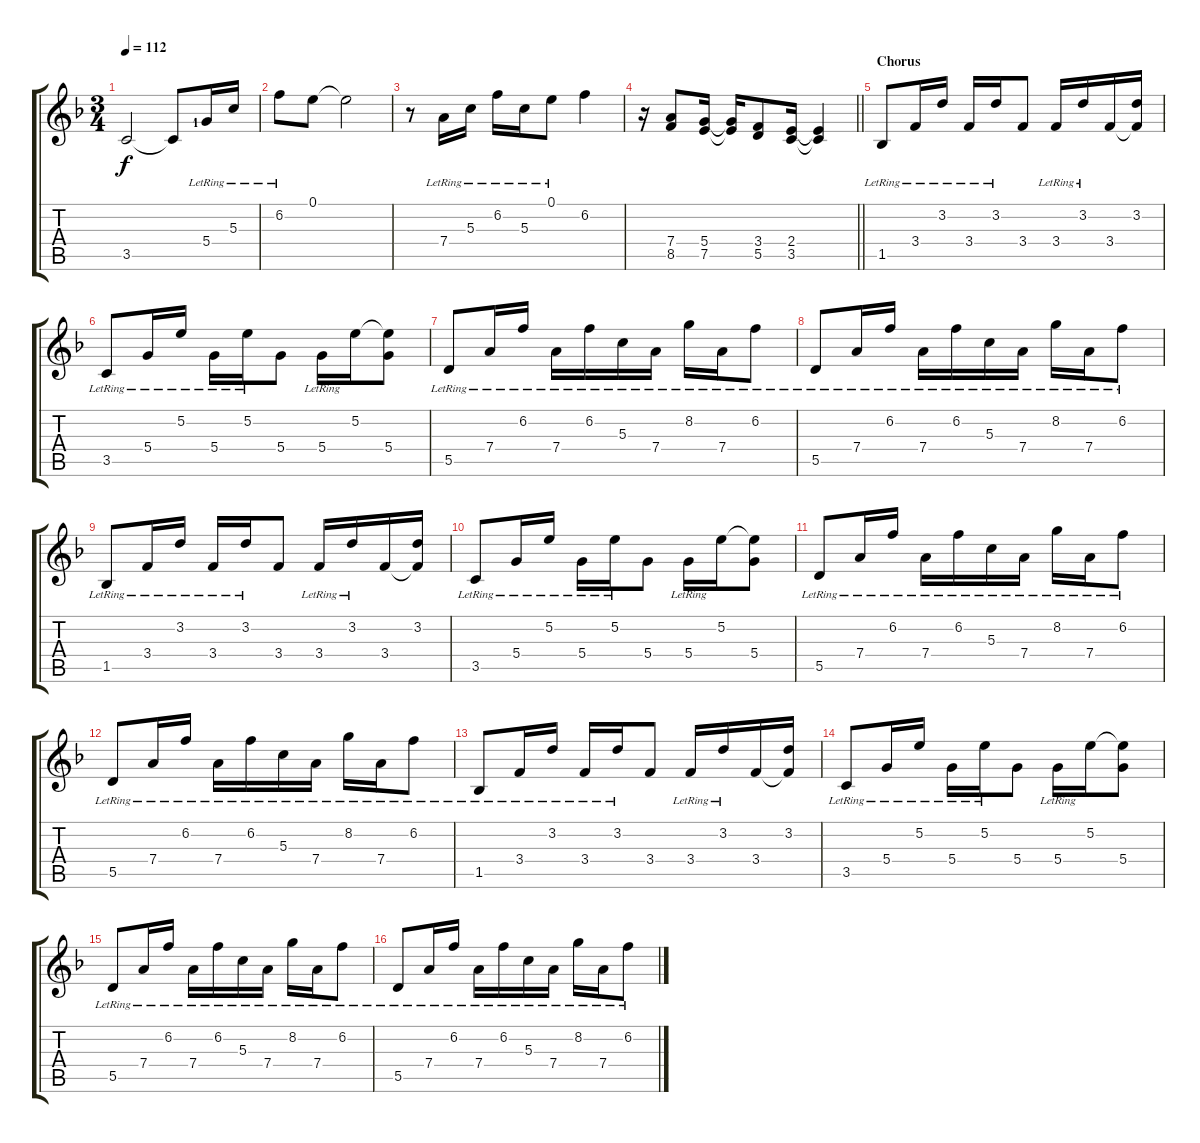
\track "" {instrument acousticguitarsteel}
\staff {score tabs}
\tuning (E4 B3 G3 D3 A2 D2) {hide}
\ts (3 4)
\tempo 112
\clef g2
\ks dminor
3.5.2{dy f} 3.5{t}.8 5.4{lr lf 2}.16 5.3{lr}.16 |
6.2{lr}.8 0.1.8 0.1{t}.2 |
r.8 7.4{lr}.16 5.3{lr}.16 6.2{lr}.16 5.3{lr}.16 0.1{lr}.8 6.2.4 |
\barLineRight lightlight
r.16 (7.4 8.5).8 (5.4 7.5).16 (5.4{t} 7.5{t}).16 (3.4 5.5).8 (2.4 3.5).16 (2.4{t} 3.5{t}).4 |
\section ("" "Chorus")
1.5{lr}.8{volume 9} 3.4{lr}.16 3.2{lr}.16 3.4{lr}.16 3.2{lr}.16 3.4.8 3.4{lr}.16 3.2{lr}.16 3.4.16 (3.2 3.4{t}).16 |
3.5{lr}.8 5.4{lr}.16 5.2{lr}.16 5.4{lr}.16 5.2{lr}.16 5.4.8 5.4{lr}.16 5.2.16 (5.2{t} 5.4).8 |
5.5{lr}.8 7.4{lr}.16 6.2{lr}.16 7.4{lr}.16 6.2{lr}.16 5.3{lr}.16 7.4{lr}.16 8.2{lr}.16 7.4{lr}.16 6.2{lr}.8 |
5.5{lr}.8 7.4{lr}.16 6.2{lr}.16 7.4{lr}.16 6.2{lr}.16 5.3{lr}.16 7.4{lr}.16 8.2{lr}.16 7.4{lr}.16 6.2{lr}.8 |
1.5{lr}.8{volume 9} 3.4{lr}.16 3.2{lr}.16 3.4{lr}.16 3.2{lr}.16 3.4.8 3.4{lr}.16 3.2{lr}.16 3.4.16 (3.2 3.4{t}).16 |
3.5{lr}.8 5.4{lr}.16 5.2{lr}.16 5.4{lr}.16 5.2{lr}.16 5.4.8 5.4{lr}.16 5.2.16 (5.2{t} 5.4).8 |
5.5{lr}.8 7.4{lr}.16 6.2{lr}.16 7.4{lr}.16 6.2{lr}.16 5.3{lr}.16 7.4{lr}.16 8.2{lr}.16 7.4{lr}.16 6.2{lr}.8 |
5.5{lr}.8 7.4{lr}.16 6.2{lr}.16 7.4{lr}.16 6.2{lr}.16 5.3{lr}.16 7.4{lr}.16 8.2{lr}.16 7.4{lr}.16 6.2{lr}.8 |
1.5{lr}.8{volume 9} 3.4{lr}.16 3.2{lr}.16 3.4{lr}.16 3.2{lr}.16 3.4.8 3.4{lr}.16 3.2{lr}.16 3.4.16 (3.2 3.4{t}).16 |
3.5{lr}.8 5.4{lr}.16 5.2{lr}.16 5.4{lr}.16 5.2{lr}.16 5.4.8 5.4{lr}.16 5.2.16 (5.2{t} 5.4).8 |
5.5{lr}.8 7.4{lr}.16 6.2{lr}.16 7.4{lr}.16 6.2{lr}.16 5.3{lr}.16 7.4{lr}.16 8.2{lr}.16 7.4{lr}.16 6.2{lr}.8 |
5.5{lr}.8 7.4{lr}.16 6.2{lr}.16 7.4{lr}.16 6.2{lr}.16 5.3{lr}.16 7.4{lr}.16 8.2{lr}.16 7.4{lr}.16 6.2{lr}.8
